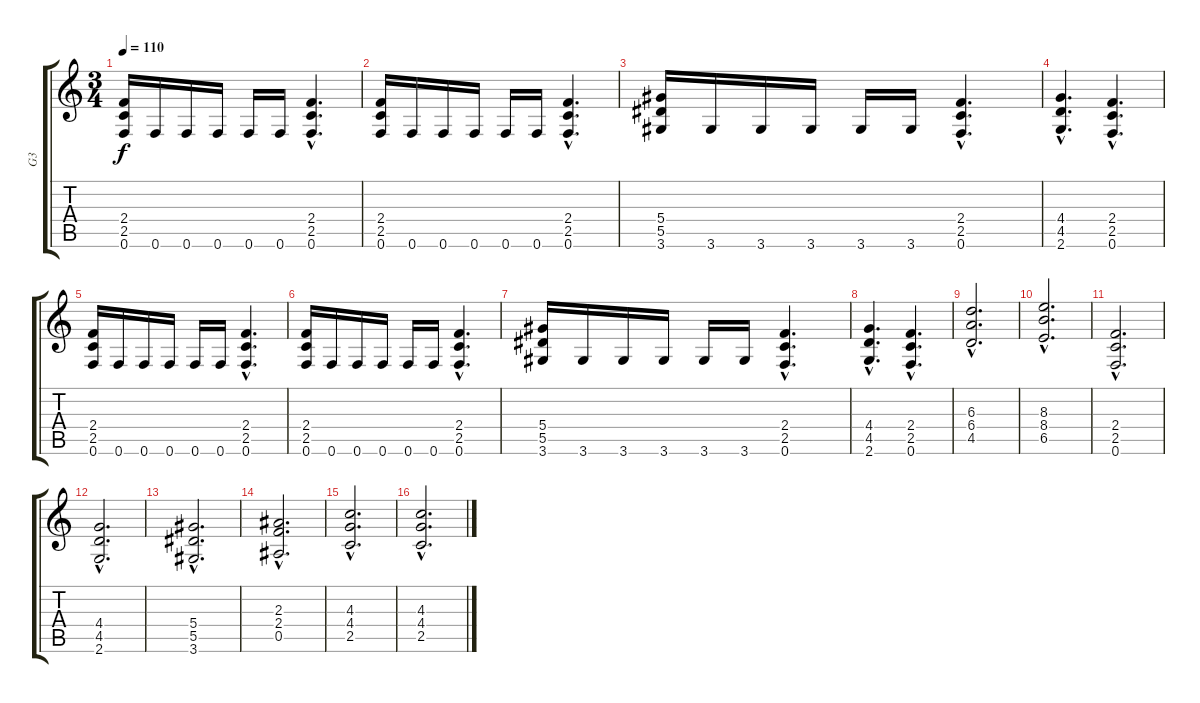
\track ("G3" "G3") {instrument distortionguitar}
\staff {score tabs}
\tuning (F4 C4 Ab3 Eb3 Bb2 F2) {hide}
\ts (3 4)
\tempo 110
\clef g2
\ks c
(2.4 2.5 0.6).16{dy f} 0.6.16 0.6.16 0.6.16 0.6.16 0.6.16 (2.4{hac} 2.5{hac} 0.6{hac}).4{d} |
(2.4 2.5 0.6).16 0.6.16 0.6.16 0.6.16 0.6.16 0.6.16 (2.4{hac} 2.5{hac} 0.6{hac}).4{d} |
(5.4 5.5 3.6).16 3.6.16 3.6.16 3.6.16 3.6.16 3.6.16 (2.4{hac} 2.5{hac} 0.6{hac}).4{d} |
(4.4{hac} 4.5{hac} 2.6{hac}).4{d} (2.4{hac} 2.5{hac} 0.6{hac}).4{d} |
(2.4 2.5 0.6).16 0.6.16 0.6.16 0.6.16 0.6.16 0.6.16 (2.4{hac} 2.5{hac} 0.6{hac}).4{d} |
(2.4 2.5 0.6).16 0.6.16 0.6.16 0.6.16 0.6.16 0.6.16 (2.4{hac} 2.5{hac} 0.6{hac}).4{d} |
(5.4 5.5 3.6).16 3.6.16 3.6.16 3.6.16 3.6.16 3.6.16 (2.4{hac} 2.5{hac} 0.6{hac}).4{d} |
(4.4{hac} 4.5{hac} 2.6{hac}).4{d} (2.4{hac} 2.5{hac} 0.6{hac}).4{d} |
(6.3{hac} 6.4{hac} 4.5{hac}).2{d} |
(8.3{hac} 8.4{hac} 6.5{hac}).2{d} |
(2.4{hac} 2.5{hac} 0.6{hac}).2{d} |
(4.4{hac} 4.5{hac} 2.6{hac}).2{d} |
(5.4{hac} 5.5{hac} 3.6{hac}).2{d} |
(2.3{hac} 2.4{hac} 0.5{hac}).2{d} |
(4.3{hac} 4.4{hac} 2.5{hac}).2{d} |
(4.3{hac} 4.4{hac} 2.5{hac}).2{d}
